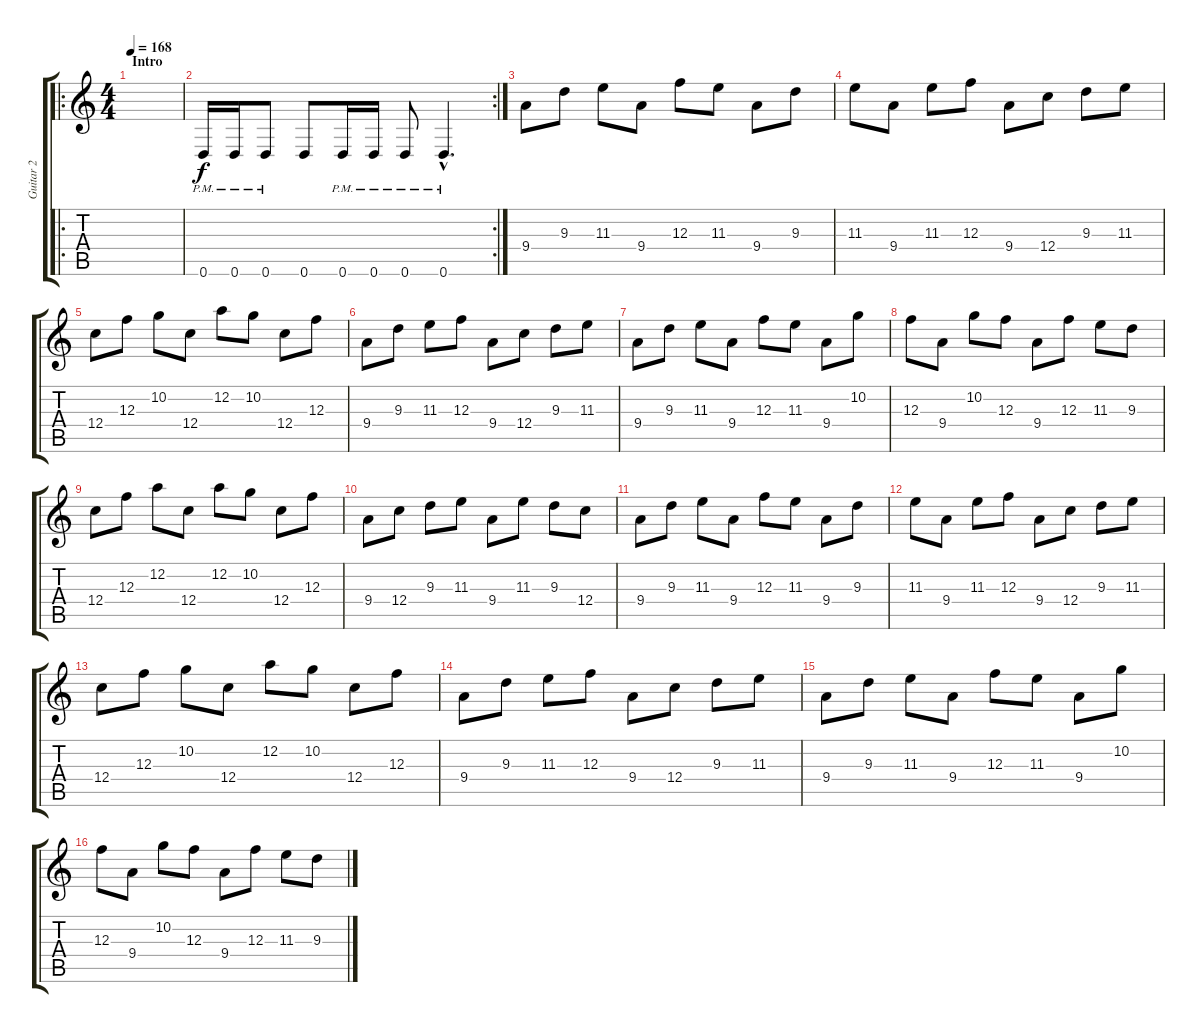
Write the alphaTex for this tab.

\track ("Guitar 2" "Guitar 2") {instrument distortionguitar}
\staff {score tabs}
\tuning (D4 A3 F3 C3 G2 D2) {hide}
\ro
\ts (4 4)
\section ("" "Intro")
\tempo 168
\clef g2
\ks c
|
\rc 2
0.6{pm}.16 0.6{pm}.16 0.6{pm}.8 0.6.8 0.6{pm}.16 0.6{pm}.16 0.6{pm}.8 0.6{hac pm}.4{d} |
9.4.8 9.3.8 11.3.8 9.4.8 12.3.8 11.3.8 9.4.8 9.3.8 |
11.3.8 9.4.8 11.3.8 12.3.8 9.4.8 12.4.8 9.3.8 11.3.8 |
12.4.8 12.3.8 10.2.8 12.4.8 12.2.8 10.2.8 12.4.8 12.3.8 |
9.4.8 9.3.8 11.3.8 12.3.8 9.4.8 12.4.8 9.3.8 11.3.8 |
9.4.8 9.3.8 11.3.8 9.4.8 12.3.8 11.3.8 9.4.8 10.2.8 |
12.3.8 9.4.8 10.2.8 12.3.8 9.4.8 12.3.8 11.3.8 9.3.8 |
12.4.8 12.3.8 12.2.8 12.4.8 12.2.8 10.2.8 12.4.8 12.3.8 |
9.4.8 12.4.8 9.3.8 11.3.8 9.4.8 11.3.8 9.3.8 12.4.8 |
9.4.8 9.3.8 11.3.8 9.4.8 12.3.8 11.3.8 9.4.8 9.3.8 |
11.3.8 9.4.8 11.3.8 12.3.8 9.4.8 12.4.8 9.3.8 11.3.8 |
12.4.8 12.3.8 10.2.8 12.4.8 12.2.8 10.2.8 12.4.8 12.3.8 |
9.4.8 9.3.8 11.3.8 12.3.8 9.4.8 12.4.8 9.3.8 11.3.8 |
9.4.8 9.3.8 11.3.8 9.4.8 12.3.8 11.3.8 9.4.8 10.2.8 |
12.3.8 9.4.8 10.2.8 12.3.8 9.4.8 12.3.8 11.3.8 9.3.8
